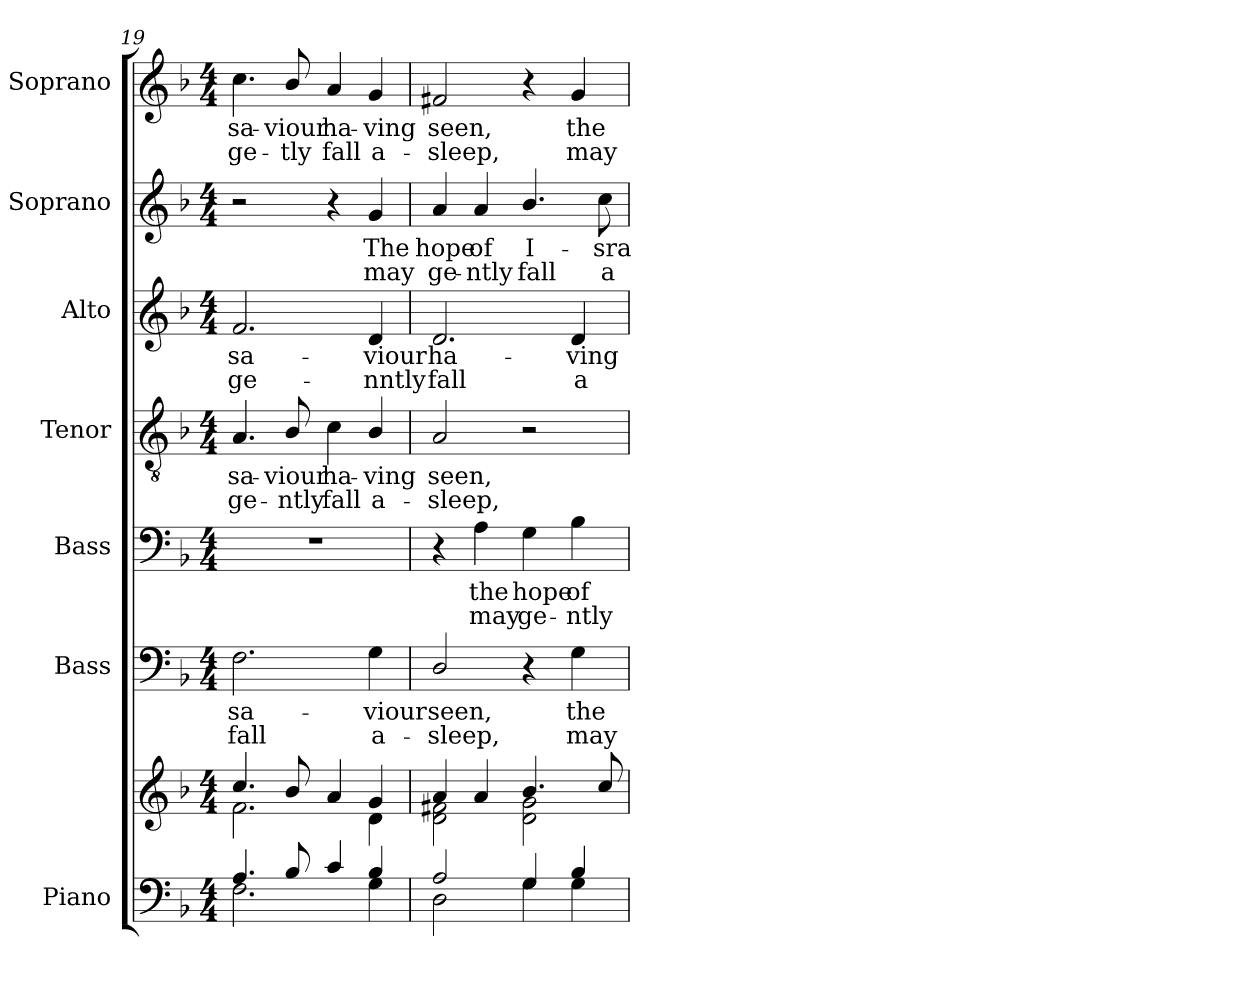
**kern	**kern	**kern	**text	**text	**kern	**text	**text	**kern	**text	**text	**kern	**text	**text	**kern	**text	**text	**kern	**text	**text
*part7	*part7	*part6	*part6	*part6	*part5	*part5	*part5	*part4	*part4	*part4	*part3	*part3	*part3	*part2	*part2	*part2	*part1	*part1	*part1
*staff8	*staff7	*staff6	*staff6	*staff6	*staff5	*staff5	*staff5	*staff4	*staff4	*staff4	*staff3	*staff3	*staff3	*staff2	*staff2	*staff2	*staff1	*staff1	*staff1
*I"Piano	*	*I"Bass	*	*	*I"Bass	*	*	*I"Tenor	*	*	*I"Alto	*	*	*I"Soprano	*	*	*I"Soprano	*	*
*	*	*I'B.	*	*	*I'B.	*	*	*I'T.	*	*	*I'A.	*	*	*I'S.	*	*	*I'S.	*	*
*clefF4	*clefG2	*clefF4	*	*	*clefF4	*	*	*clefGv2	*	*	*clefG2	*	*	*clefG2	*	*	*clefG2	*	*
*	*	*	*	*	*	*	*	*ITrd7c12	*	*	*	*	*	*	*	*	*	*	*
*k[b-]	*k[b-]	*k[b-]	*	*	*k[b-]	*	*	*k[b-]	*	*	*k[b-]	*	*	*k[b-]	*	*	*k[b-]	*	*
*F:	*F:	*F:	*	*	*F:	*	*	*F:	*	*	*F:	*	*	*F:	*	*	*F:	*	*
*M4/4	*M4/4	*M4/4	*	*	*M4/4	*	*	*M4/4	*	*	*M4/4	*	*	*M4/4	*	*	*M4/4	*	*
=19	=19	=19	=19	=19	=19	=19	=19	=19	=19	=19	=19	=19	=19	=19	=19	=19	=19	=19	=19
*^	*^	*	*	*	*	*	*	*	*	*	*	*	*	*	*	*	*	*	*
!	!	!	!	!	!LO:LY:b:color=#000000	!LO:LY:b:color=#000000	!	!	!	!	!	!	!	!	!	!	!	!	!	!	!
!	!	!	!	!	!	!	!	!	!	!	!LO:LY:b:color=#000000	!LO:LY:b:color=#000000	!	!	!	!	!	!	!	!	!
!	!	!	!	!	!	!	!	!	!	!	!	!	!	!LO:LY:b:color=#000000	!LO:LY:b:color=#000000	!	!	!	!	!	!
!	!	!	!	!	!	!	!	!	!	!	!	!	!	!	!	!	!	!	!	!LO:LY:b:color=#000000	!LO:LY:b:color=#000000
4.Ai/	2.Fi\	4.cci/	2.fi\	2.Fi\	sa-	fall	1r	.	.	4.AAi/	sa-	ge-	2.fi/	sa-	ge-	2r	.	.	4.cci\	sa-	ge-
!	!	!	!	!	!	!	!	!	!	!	!LO:LY:b:color=#000000	!LO:LY:b:color=#000000	!	!	!	!	!	!	!	!	!
!	!	!	!	!	!	!	!	!	!	!	!	!	!	!	!	!	!	!	!	!LO:LY:b:color=#000000	!LO:LY:b:color=#000000
8B-i/	.	8b-i/	.	.	.	.	.	.	.	8BB-i/	-viour	-ntly	.	.	.	.	.	.	8b-i/	-viour	-tly
!	!	!	!	!	!	!	!	!	!	!	!LO:LY:b:color=#000000	!LO:LY:b:color=#000000	!	!	!	!	!	!	!	!	!
!	!	!	!	!	!	!	!	!	!	!	!	!	!	!	!	!	!	!	!	!LO:LY:b:color=#000000	!LO:LY:b:color=#000000
4ci/	.	4ai/	.	.	.	.	.	.	.	4Ci\	ha-	fall	.	.	.	4r	.	.	4ai/	ha-	fall
!	!	!	!	!	!LO:LY:b:color=#000000	!LO:LY:b:color=#000000	!	!	!	!	!	!	!	!	!	!	!	!	!	!	!
!	!	!	!	!	!	!	!	!	!	!	!LO:LY:b:color=#000000	!LO:LY:b:color=#000000	!	!	!	!	!	!	!	!	!
!	!	!	!	!	!	!	!	!	!	!	!	!	!	!LO:LY:b:color=#000000	!LO:LY:b:color=#000000	!	!	!	!	!	!
!	!	!	!	!	!	!	!	!	!	!	!	!	!	!	!	!	!LO:LY:b:color=#000000	!LO:LY:b:color=#000000	!	!	!
!	!	!	!	!	!	!	!	!	!	!	!	!	!	!	!	!	!	!	!	!LO:LY:b:color=#000000	!LO:LY:b:color=#000000
4B-i/	4Gi\	4gi/	4di\	4Gi\	-viour	a-	.	.	.	4BB-i/	-ving	a-	4di/	-viour	-nntly	4gi/	The	may	4gi/	-ving	a-
=20	=20	=20	=20	=20	=20	=20	=20	=20	=20	=20	=20	=20	=20	=20	=20	=20	=20	=20	=20	=20	=20
!	!	!	!	!	!LO:LY:b:color=#000000	!LO:LY:b:color=#000000	!	!	!	!	!	!	!	!	!	!	!	!	!	!	!
!	!	!	!	!	!	!	!	!	!	!	!LO:LY:b:color=#000000	!LO:LY:b:color=#000000	!	!	!	!	!	!	!	!	!
!	!	!	!	!	!	!	!	!	!	!	!	!	!	!LO:LY:b:color=#000000	!LO:LY:b:color=#000000	!	!	!	!	!	!
!	!	!	!	!	!	!	!	!	!	!	!	!	!	!	!	!	!LO:LY:b:color=#000000	!LO:LY:b:color=#000000	!	!	!
!	!	!	!	!	!	!	!	!	!	!	!	!	!	!	!	!	!	!	!	!LO:LY:b:color=#000000	!LO:LY:b:color=#000000
2Ai/	2Di\	4ai/	2di\ 2f#Xi	2Di/	seen,	-sleep,	4r	.	.	2AAi/	seen,	-sleep,	2.di/	ha-	fall	4ai/	hope	ge-	2f#Xi/	seen,	-sleep,
!	!	!	!	!	!	!	!	!LO:LY:b:color=#000000	!LO:LY:b:color=#000000	!	!	!	!	!	!	!	!	!	!	!	!
!	!	!	!	!	!	!	!	!	!	!	!	!	!	!	!	!	!LO:LY:b:color=#000000	!LO:LY:b:color=#000000	!	!	!
.	.	4ai/	.	.	.	.	4Ai\	the	may	.	.	.	.	.	.	4ai/	of	-ntly	.	.	.
!	!	!	!	!	!	!	!	!LO:LY:b:color=#000000	!LO:LY:b:color=#000000	!	!	!	!	!	!	!	!	!	!	!	!
!	!	!	!	!	!	!	!	!	!	!	!	!	!	!	!	!	!LO:LY:b:color=#000000	!LO:LY:b:color=#000000	!	!	!
4Gi/	4Gi\	4.b-i/	2di\ 2gi	4r	.	.	4Gi\	hope	ge-	2r	.	.	.	.	.	4.b-i/	I-	fall	4r	.	.
!	!	!	!	!	!LO:LY:b:color=#000000	!LO:LY:b:color=#000000	!	!	!	!	!	!	!	!	!	!	!	!	!	!	!
!	!	!	!	!	!	!	!	!LO:LY:b:color=#000000	!LO:LY:b:color=#000000	!	!	!	!	!	!	!	!	!	!	!	!
!	!	!	!	!	!	!	!	!	!	!	!	!	!	!LO:LY:b:color=#000000	!LO:LY:b:color=#000000	!	!	!	!	!	!
!	!	!	!	!	!	!	!	!	!	!	!	!	!	!	!	!	!	!	!	!LO:LY:b:color=#000000	!LO:LY:b:color=#000000
4B-i/	4Gi\	.	.	4Gi\	the	may	4B-i\	of	-ntly	.	.	.	4di/	-ving	a-	.	.	.	4gi/	the	may
!	!	!	!	!	!	!	!	!	!	!	!	!	!	!	!	!	!LO:LY:b:color=#000000	!LO:LY:b:color=#000000	!	!	!
.	.	8cci/	.	.	.	.	.	.	.	.	.	.	.	.	.	8cci\	-sra-	a-	.	.	.
*v	*v	*	*	*	*	*	*	*	*	*	*	*	*	*	*	*	*	*	*	*	*
*	*v	*v	*	*	*	*	*	*	*	*	*	*	*	*	*	*	*	*	*	*
=	=	=	=	=	=	=	=	=	=	=	=	=	=	=	=	=	=	=	=
*-	*-	*-	*-	*-	*-	*-	*-	*-	*-	*-	*-	*-	*-	*-	*-	*-	*-	*-	*-
